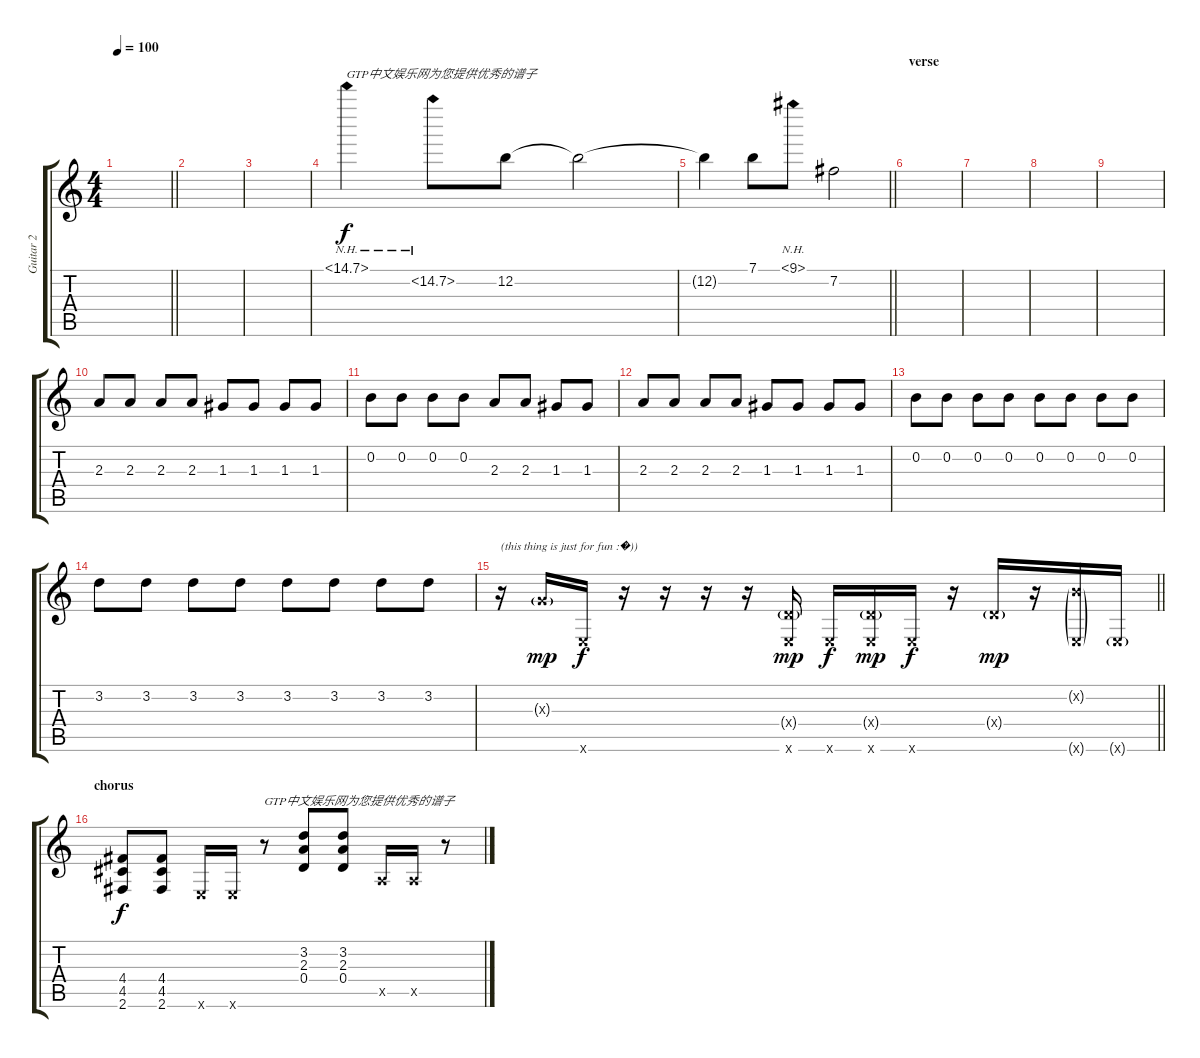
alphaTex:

\track ("Guitar 2" "Guitar 2") {instrument distortionguitar}
\staff {score tabs}
\tuning (E4 B3 G3 D3 A2 E2) {hide}
\ts (4 4)
\tempo 100
\clef g2
\barLineRight lightlight
\ks c
|
|
|
14.1{nh}.4{txt "GTP中文娱乐网为您提供优秀的谱子"} 14.2{nh}.8 12.2.8 12.2{t}.2 |
\barLineRight lightlight
12.2{t}.4 7.1.8 9.1{nh}.8 7.2.2 |
\section ("" "verse")
|
|
|
|
2.3.8 2.3.8 2.3.8 2.3.8 1.3.8 1.3.8 1.3.8 1.3.8 |
0.2.8 0.2.8 0.2.8 0.2.8 2.3.8 2.3.8 1.3.8 1.3.8 |
2.3.8 2.3.8 2.3.8 2.3.8 1.3.8 1.3.8 1.3.8 1.3.8 |
0.2.8 0.2.8 0.2.8 0.2.8 0.2.8 0.2.8 0.2.8 0.2.8 |
3.2.8 3.2.8 3.2.8 3.2.8 3.2.8 3.2.8 3.2.8 3.2.8 |
\barLineRight lightlight
r.16{txt "(this thing is just for fun :�))"} 0.3{g x}.16{dy mp} 0.6{x}.16{dy f} r.16 r.16 r.16 r.16 (0.4{g x} 0.6{x}).16{dy mp} 0.6{x}.16{dy f} (0.4{g x} 0.6{x}).16{dy mp} 0.6{x}.16{dy f} r.16 0.4{g x}.16{dy mp} r.16 (0.2{g x} 0.6{g x}).16 0.6{g x}.16 |
\section ("" "chorus")
(4.4 4.5 2.6).8{dy f} (4.4 4.5 2.6).8 0.6{x}.16 0.6{x}.16 r.8{txt "GTP中文娱乐网为您提供优秀的谱子"} (3.2 2.3 0.4).8 (3.2 2.3 0.4).8 0.5{x}.16 0.5{x}.16 r.8
